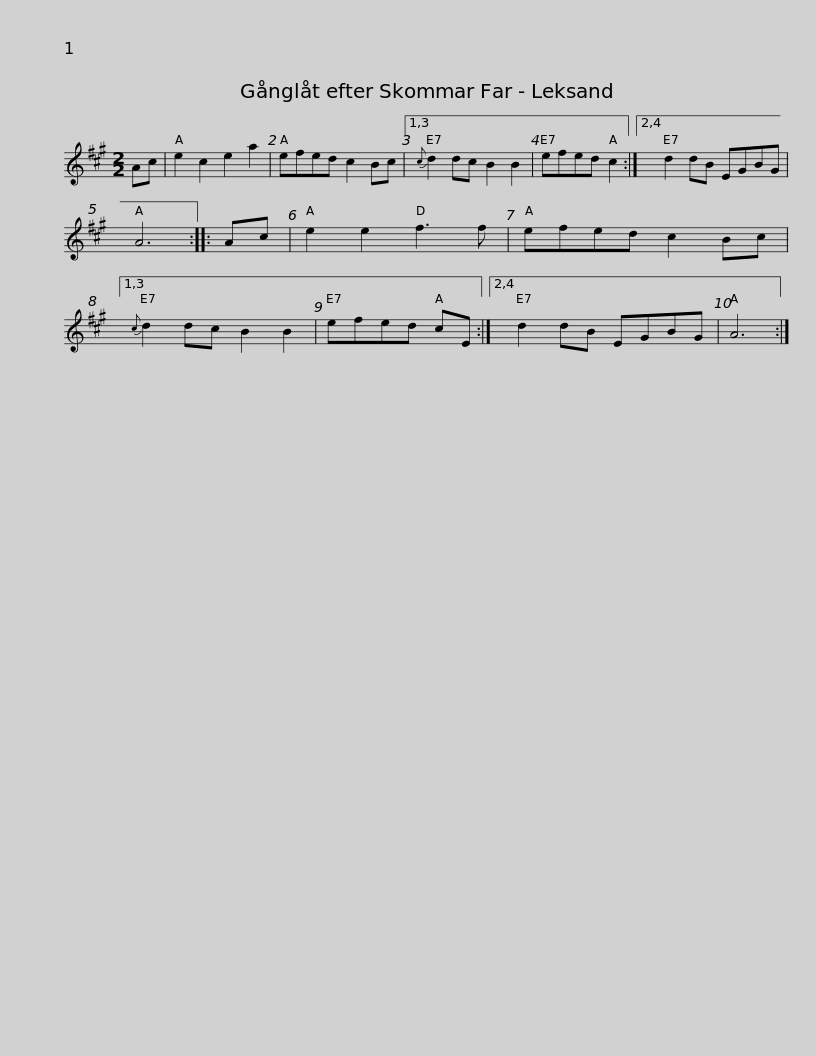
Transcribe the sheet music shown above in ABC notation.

X:1
L:1/8
M:2/2
I:linebreak $
K:A
V:1 treble
V:1
 Ac | e2 c2 e2 a2 | efed c2 Bc |1,3{c} d2 dc B2 B2 | efed c2 :|2,4 %5
 d2 dB EGBG | A6 :: Ac | e2 e2 f3 f |$ efed c2 Bc |1,3 %10
{c} d2 dc B2 B2 | efed cE :|2,4 d2 dB EGBG | A6 :| %14
